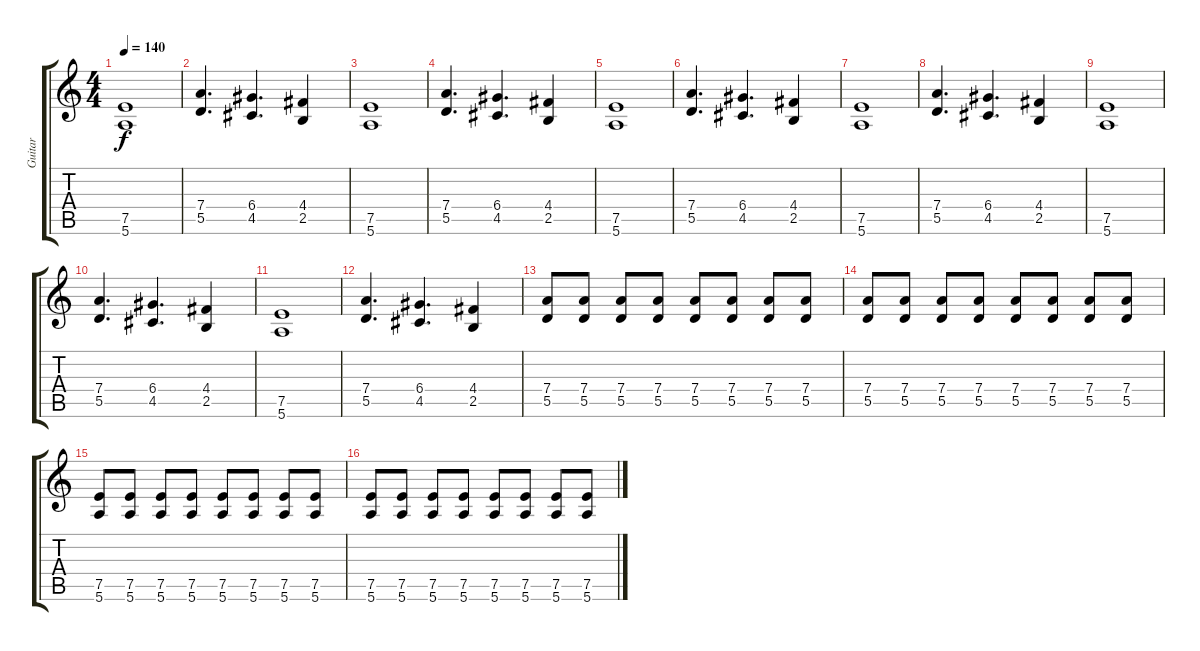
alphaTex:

\track ("Guitar" "Guitar") {instrument overdrivenguitar}
\staff {score tabs}
\tuning (E4 B3 G3 D3 A2 E2) {hide}
\ts (4 4)
\tempo 140
\clef g2
\ks c
(7.5 5.6).1{dy f} |
(7.4 5.5).4{d} (6.4 4.5).4{d} (4.4 2.5).4 |
(7.5 5.6).1 |
(7.4 5.5).4{d} (6.4 4.5).4{d} (4.4 2.5).4 |
(7.5 5.6).1 |
(7.4 5.5).4{d} (6.4 4.5).4{d} (4.4 2.5).4 |
(7.5 5.6).1 |
(7.4 5.5).4{d} (6.4 4.5).4{d} (4.4 2.5).4 |
(7.5 5.6).1 |
(7.4 5.5).4{d} (6.4 4.5).4{d} (4.4 2.5).4 |
(7.5 5.6).1 |
(7.4 5.5).4{d} (6.4 4.5).4{d} (4.4 2.5).4 |
(7.4 5.5).8 (7.4 5.5).8 (7.4 5.5).8 (7.4 5.5).8 (7.4 5.5).8 (7.4 5.5).8 (7.4 5.5).8 (7.4 5.5).8 |
(7.4 5.5).8 (7.4 5.5).8 (7.4 5.5).8 (7.4 5.5).8 (7.4 5.5).8 (7.4 5.5).8 (7.4 5.5).8 (7.4 5.5).8 |
(7.5 5.6).8 (7.5 5.6).8 (7.5 5.6).8 (7.5 5.6).8 (7.5 5.6).8 (7.5 5.6).8 (7.5 5.6).8 (7.5 5.6).8 |
(7.5 5.6).8 (7.5 5.6).8 (7.5 5.6).8 (7.5 5.6).8 (7.5 5.6).8 (7.5 5.6).8 (7.5 5.6).8 (7.5 5.6).8
